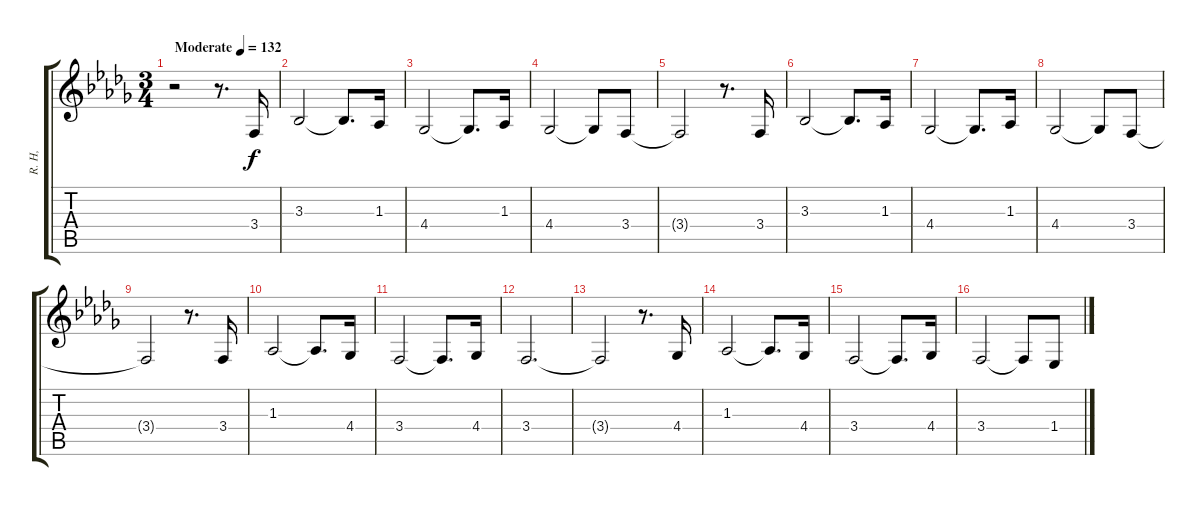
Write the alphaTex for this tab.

\track ("R. H," "R. H,") {instrument brightacousticpiano}
\staff {score tabs}
\tuning (E4 B3 G3 D3 A2 E2) {hide}
\ts (3 4)
\tempo (132 "Moderate")
\clef g2
\ks db
r.2{dy f instrument brightacousticpiano} r.8{d} 3.4.16 |
3.3.2 3.3{t}.8{d} 1.3.16 |
4.4.2 4.4{t}.8{d} 1.3.16 |
4.4.2 4.4{t}.8 3.4.8 |
3.4{t}.2 r.8{d} 3.4.16 |
3.3.2 3.3{t}.8{d} 1.3.16 |
4.4.2 4.4{t}.8{d} 1.3.16 |
4.4.2 4.4{t}.8 3.4.8 |
3.4{t}.2 r.8{d} 3.4.16 |
1.3.2 1.3{t}.8{d} 4.4.16 |
3.4.2 3.4{t}.8{d} 4.4.16 |
3.4.2{d} |
3.4{t}.2 r.8{d} 4.4.16 |
1.3.2 1.3{t}.8{d} 4.4.16 |
3.4.2 3.4{t}.8{d} 4.4.16 |
3.4.2 3.4{t}.8 1.4.8
